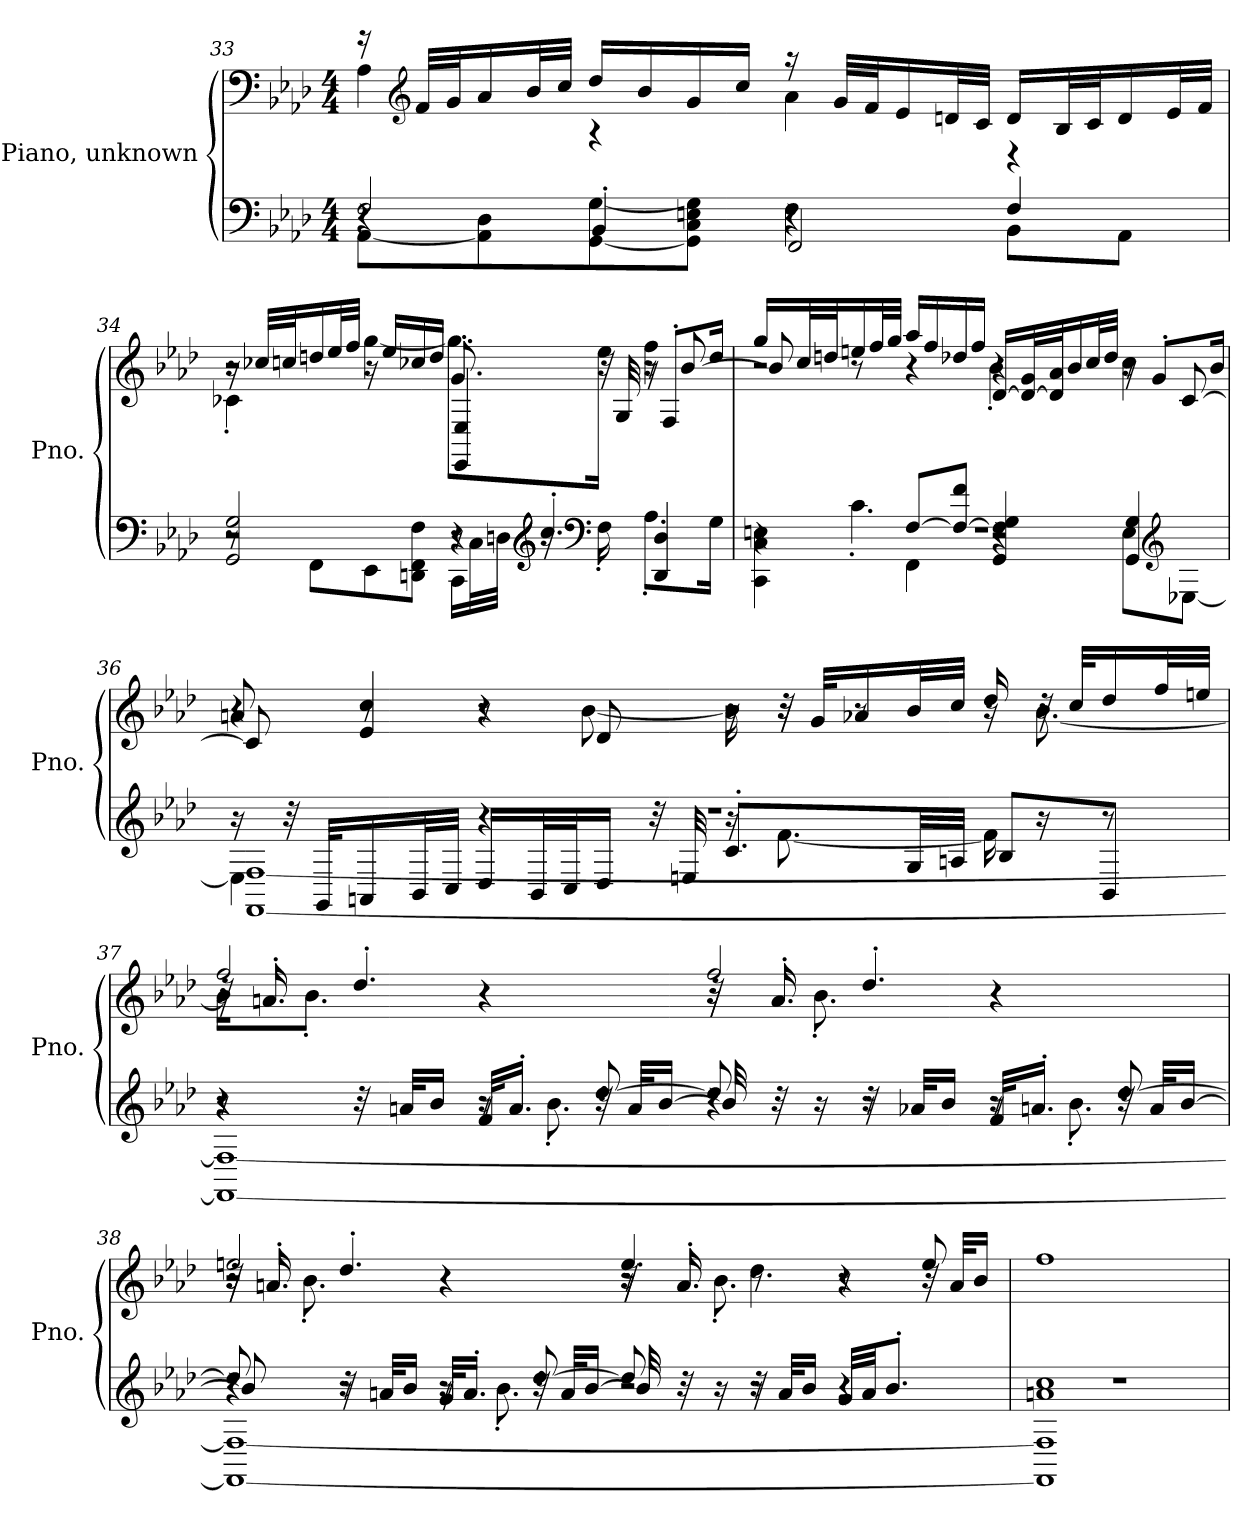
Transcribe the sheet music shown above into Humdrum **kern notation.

**kern	**kern
*part1	*part1
*staff2	*staff1
*I"Piano, unknown	*
*I'Pno.	*
!!LO:LB:g=z
*clefF4	*clefF4
*k[b-e-a-d-]	*k[b-e-a-d-]
*M4/4	*M4/4
=33	=33
*^	*^
*	*^	*	*
2F/	[8AA-\L	4r	16r	4A-\
*	*	*	*clefG2	*
.	.	.	32f/LLL	.
.	.	.	32g/J	.
.	8AA-\] 8D-\	.	16a-/	.
.	.	.	32b-/L	.
.	.	.	32cc/JJJ	.
.	[8GG\ [8G\	4BB-'/	16dd-/LL	4r
.	.	.	16b-/	.
.	8GG\] 8C\ 8En\ 8G\]J	.	16g/	.
.	.	.	16cc/JJ	.
4r	4F\	2FF/	16r	4a-\
.	.	.	32g/LLL	.
.	.	.	32f/J	.
.	.	.	16e-/	.
.	.	.	32dn/L	.
.	.	.	32c/JJJ	.
4F/	8BB-\L	.	16d/LL	4r
.	.	.	32B-/L	.
.	.	.	32c/J	.
.	8AA-\J	.	16d/	.
.	.	.	32e-/L	.
.	.	.	32f/JJJ	.
!!LO:LB:g=z
=34	=34	=34	=34	=34
*	*	*	*	*^
2GG/ 2G/	8r	2r	16r	4c-X'\	2r
.	.	.	32cc-X/LLL	.	.
.	.	.	32ccn/J	.	.
.	8FF\L	.	16ddn/	.	.
.	.	.	32ee-/L	.	.
.	.	.	32ff/JJJ	.	.
.	8EE-\	.	16r	[4gg\	.
.	.	.	16ee-/LL	.	.
.	8DDn\ 8FF\ 8F\J	.	16cc-X/	.	.
.	.	.	16dd/JJ	.	.
8r	16CC\LL	4r	8.g'/	8.gg\L]	4EE-/ 4E-/
.	32C\L	.	.	.	.
.	32Dn\JJJ	.	.	.	.
*clefG2	*	*	*	*	*
4.cc'/	16r	.	.	.	.
*clefF4	*	*	*	*	*
.	16F'\	.	32r	16ee-\Jk	.
.	.	.	32G/	.	.
.	8.A-'\L	4DD/ 4D/	16r	4ff\	8r
.	.	.	8F'/L	.	.
.	.	.	.	.	[8b-/
.	16G\Jk	.	16dd/Jk	.	.
!!LO:LB:g=z	!!	!!
=35	=35	=35	=35	=35	=35
*	*	*^	*	*	*
1r	8r	4r	4CC\ 4C\ 4En\	16gg/LL	2r	8b-/]
.	.	.	.	32cc/L	.	.
.	.	.	.	32ddn/J	.	.
.	4.c'\	.	.	16een/	.	8r
.	.	.	.	32ff/L	.	.
.	.	.	.	32gg/JJJ	.	.
.	.	[8F/L	4FF\	16aa-/LL	.	4r
.	.	.	.	16ff/	.	.
.	.	8F/_ 8f/J	.	16dd-X/	.	.
.	.	.	.	16ff/JJ	.	.
.	4r	4GG/ 4F/] 4G/	2r	[16d-/LL	4b-'\	4r
.	.	.	.	32d-/_ 32g/L	.	.
.	.	.	.	32d-/] 32a-/J	.	.
.	.	.	.	16b-/	.	.
.	.	.	.	32cc/L	.	.
.	.	.	.	32dd-/JJJ	.	.
.	8E\L	4GG/ 4G/	.	16r	4cc\	8r
.	.	.	.	8g'/L	.	.
*clefG2	*	*	*	*	*	*
.	[8E-X\J	.	.	.	.	[8c/
.	.	.	.	16b-/Jk	.	.
!!LO:LB:g=z	!!	!!
=36	=36	=36	=36	=36	=36	=36
1r	4E-\]	16r	[1FF [1F	8an/	4r	8c/]
.	.	32r	.	.	.	.
.	.	32GG/KLL	.	.	.	.
.	.	16AAn/	.	4e-/ 4cc/	.	8r
.	.	32BB-/L	.	.	.	.
.	.	32C/JJJ	.	.	.	.
.	4r	16D-/LL	.	.	8r	4r
.	.	32BB-/L	.	.	.	.
.	.	32C/J	.	.	.	.
.	.	16D-/JJ	.	8d-/	[8b-\	.
.	.	32r	.	.	.	.
.	.	32En/	.	.	.	.
.	16r	8.c'/L	.	16r	16b-\]	2r
.	[8.f\	.	.	32r	16r	.
.	.	.	.	32g/KLL	.	.
.	.	.	.	16a-X/	8r	.
.	.	32G/LL	.	32b-/L	.	.
.	.	32An/JJJ	.	32cc/JJJ	.	.
.	16f\]	8B-/L	.	16dd-/	16r	.
.	16r	.	.	32r	[8.b-\	.
.	.	.	.	32cc/KLL	.	.
.	8r	8BB-/J	.	16dd-/	.	.
.	.	.	.	32ff/L	.	.
.	.	.	.	32een/JJJ	.	.
!!LO:LB:g=z	!!	!!
=37	=37	=37	=37	=37	=37	=37
4r	4r	8r	1FF_ 1F_	32r	16b-\KL]	2ff/
.	.	.	.	16.an'/	.	.
.	.	.	.	.	8.b-'\J	.
.	.	32r	.	4.dd-'/	.	.
.	.	32an/KLL	.	.	.	.
.	.	16b-/JJ	.	.	.	.
8r	16r	32f/KLL	.	.	4r	.
.	.	16.a'/JJ	.	.	.	.
.	8.b-'\	.	.	.	.	.
[8dd-/	.	32r	.	.	.	.
.	.	32a/KLL	.	.	.	.
.	.	[16b-/JJ	.	.	.	.
8dd-/]	4r	32b-/]	.	32r	16r	2ff/
.	.	32r	.	16.a'/	.	.
.	.	16r	.	.	8.b-'\	.
8r	.	32r	.	4.dd-'/	.	.
.	.	32a-X/KLL	.	.	.	.
.	.	16b-/JJ	.	.	.	.
8r	16r	32f/KLL	.	.	4r	.
.	.	16.an'/JJ	.	.	.	.
.	8.b-'\	.	.	.	.	.
[8dd-/	.	32r	.	.	.	.
.	.	32a/KLL	.	.	.	.
.	.	[16b-/JJ	.	.	.	.
!!LO:PB:g=z
=38	=38	=38	=38	=38	=38	=38
*	*	*	*	*	*	*^
8dd-/]	4r	8b-/]	1FF_ 1F_	2een/	2r	32r	16r
.	.	.	.	.	.	16.an'/	.
.	.	.	.	.	.	.	8.b-'\
8r	.	32r	.	.	.	4.dd-'/	.
.	.	32an/KLL	.	.	.	.	.
.	.	16b-/JJ	.	.	.	.	.
8r	16r	32g/KLL	.	.	.	.	4r
.	.	16.a'/JJ	.	.	.	.	.
.	8.b-'\	.	.	.	.	.	.
[8dd-/	.	32r	.	.	.	.	.
.	.	32a/KLL	.	.	.	.	.
.	.	[16b-/JJ	.	.	.	.	.
8dd-/]	2r	32b-/]	.	4.ee/	8r	32r	16r
.	.	32r	.	.	.	16.a'/	.
.	.	16r	.	.	.	.	8.b-'\
8r	.	32r	.	.	4.dd-\	8r	.
.	.	32a/KLL	.	.	.	.	.
.	.	16b-/JJ	.	.	.	.	.
4r	.	32g/LLL	.	.	.	8r	4r
.	.	32a/JJ	.	.	.	.	.
.	.	8.b-'/J	.	.	.	.	.
.	.	.	.	8ee/	.	32r	.
.	.	.	.	.	.	32a/KLL	.
.	.	.	.	.	.	16b-/JJ	.
*	*	*v	*v	*	*	*	*
*	*	*	*v	*v	*v	*v
=39	=39	=39	=39
1r	1an 1cc	1FF] 1F]	1ff
*v	*v	*v	*
=	=
*-	*-
